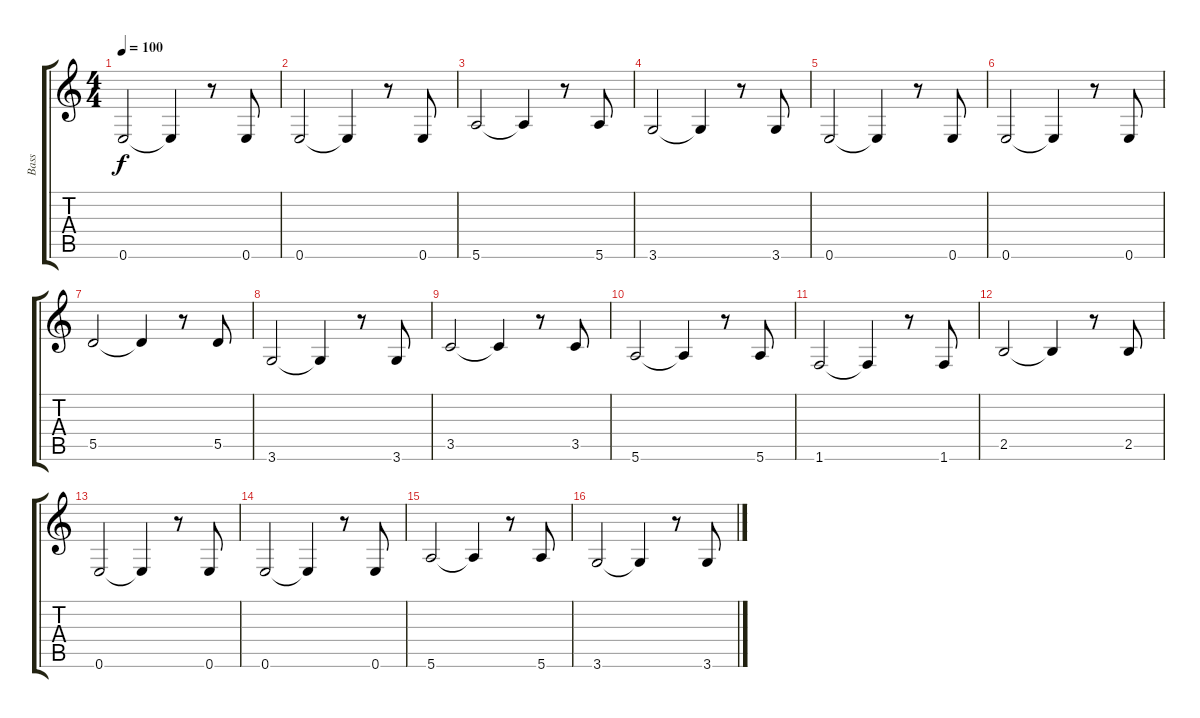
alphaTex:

\track ("Bass" "Bass") {instrument electricbassfinger}
\staff {score tabs}
\tuning (E4 B3 G3 D3 A2 E2) {hide}
\ts (4 4)
\tempo 100
\clef g2
\ks c
0.6.2{dy f} 0.6{t}.4 r.8 0.6.8 |
0.6.2 0.6{t}.4 r.8 0.6.8 |
5.6.2 5.6{t}.4 r.8 5.6.8 |
3.6.2 3.6{t}.4 r.8 3.6.8 |
0.6.2 0.6{t}.4 r.8 0.6.8 |
0.6.2 0.6{t}.4 r.8 0.6.8 |
5.5.2 5.5{t}.4 r.8 5.5.8 |
3.6.2 3.6{t}.4 r.8 3.6.8 |
3.5.2 3.5{t}.4 r.8 3.5.8 |
5.6.2 5.6{t}.4 r.8 5.6.8 |
1.6.2 1.6{t}.4 r.8 1.6.8 |
2.5.2 2.5{t}.4 r.8 2.5.8 |
0.6.2 0.6{t}.4 r.8 0.6.8 |
0.6.2 0.6{t}.4 r.8 0.6.8 |
5.6.2 5.6{t}.4 r.8 5.6.8 |
3.6.2 3.6{t}.4 r.8 3.6.8
